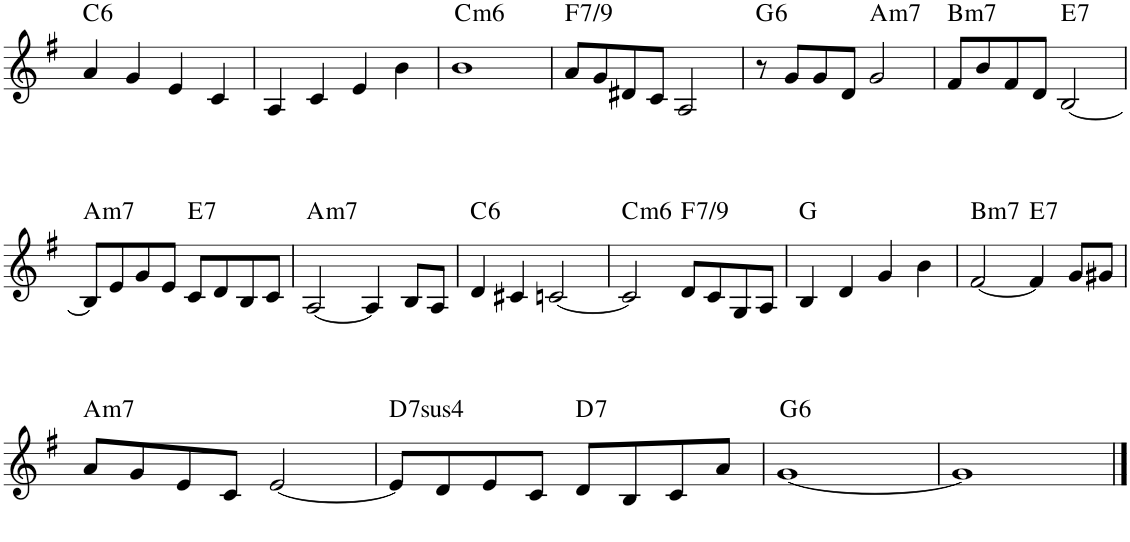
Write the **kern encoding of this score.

**kern	**harte
*part1	*part1
*staff1	*
*I"Piano	*
*I'Pno.	*
!!LO:PB:g=z
*clefG2	*
*k[f#]	*
*M4/4	*
=33	=33
!	!LO:H:kt=6
4a/	C:maj6
4g/	.
4e/	.
4c/	.
=34	=34
4A/	.
4c/	.
4e/	.
4b\	.
=35	=35
!	!LO:H:kt=m6
1b	C:min6
=36	=36
!	!LO:H:kt=7/9
8a/L	F:maj
8g/	.
8d#X/	.
8c/J	.
2A/	.
=37	=37
!	!LO:H:kt=6
8r	G:maj6
8g/L	.
8g/	.
8d/J	.
!	!LO:H:kt=m7
2g/	A:min7
=38	=38
!	!LO:H:kt=m7
8f#/L	B:min7
8b/	.
8f#/	.
8d/J	.
!	!LO:H:kt=7
[2B/	E:7
!!LO:LB:g=z
=39	=39
!	!LO:H:kt=m7
8B/L]	A:min7
8e/	.
8g/	.
8e/J	.
!	!LO:H:kt=7
8c/L	E:7
8d/	.
8B/	.
8c/J	.
=40	=40
!	!LO:H:kt=m7
[2A/	A:min7
4A/]	.
8B/L	.
8A/J	.
=41	=41
!	!LO:H:kt=6
4d/	C:maj6
4c#X/	.
[2cn/	.
=42	=42
!	!LO:H:kt=m6
2c/]	C:min6
!	!LO:H:kt=7/9
8d/L	F:maj
8c/	.
8G/	.
8A/J	.
=43	=43
4B/	G:maj
4d/	.
4g/	.
4b\	.
=44	=44
!	!LO:H:kt=m7
[2f#/	B:min7
!	!LO:H:kt=7
4f#/]	E:7
8g/L	.
8g#X/J	.
!!LO:LB:g=z
=45	=45
!	!LO:H:kt=m7
8a/L	A:min7
8g/	.
8e/	.
8c/J	.
[2e/	.
=46	=46
!	!LO:H:kt=74
8e/L]	D:sus4(7)
8d/	.
8e/	.
8c/J	.
!	!LO:H:kt=7
8d/L	D:7
8B/	.
8c/	.
8a/J	.
=47	=47
!	!LO:H:kt=6
[1g	G:maj6
=48	=48
1g]	.
==	==
*-	*-
